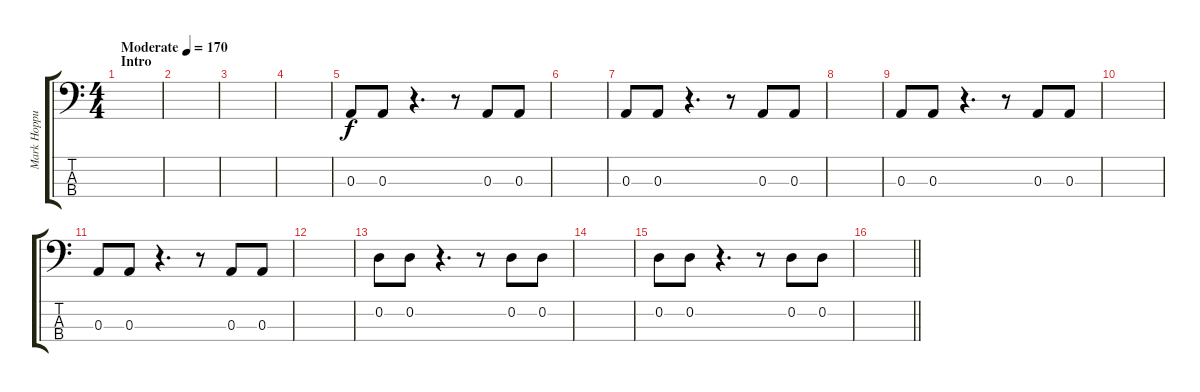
\track ("Mark Hoppus - Bass" "Mark Hoppu") {instrument electricbasspick}
\staff {score tabs}
\tuning (G2 D2 A1 D1) {hide}
\ts (4 4)
\section ("" "Intro")
\tempo (170 "Moderate")
\clef f4
\ks c
|
|
|
|
0.3.8 0.3.8 r.4{d} r.8 0.3.8 0.3.8 |
|
0.3.8 0.3.8 r.4{d} r.8 0.3.8 0.3.8 |
|
0.3.8 0.3.8 r.4{d} r.8 0.3.8 0.3.8 |
|
0.3.8 0.3.8 r.4{d} r.8 0.3.8 0.3.8 |
|
0.2.8 0.2.8 r.4{d} r.8 0.2.8 0.2.8 |
|
0.2.8 0.2.8 r.4{d} r.8 0.2.8 0.2.8 |
\barLineRight lightlight
